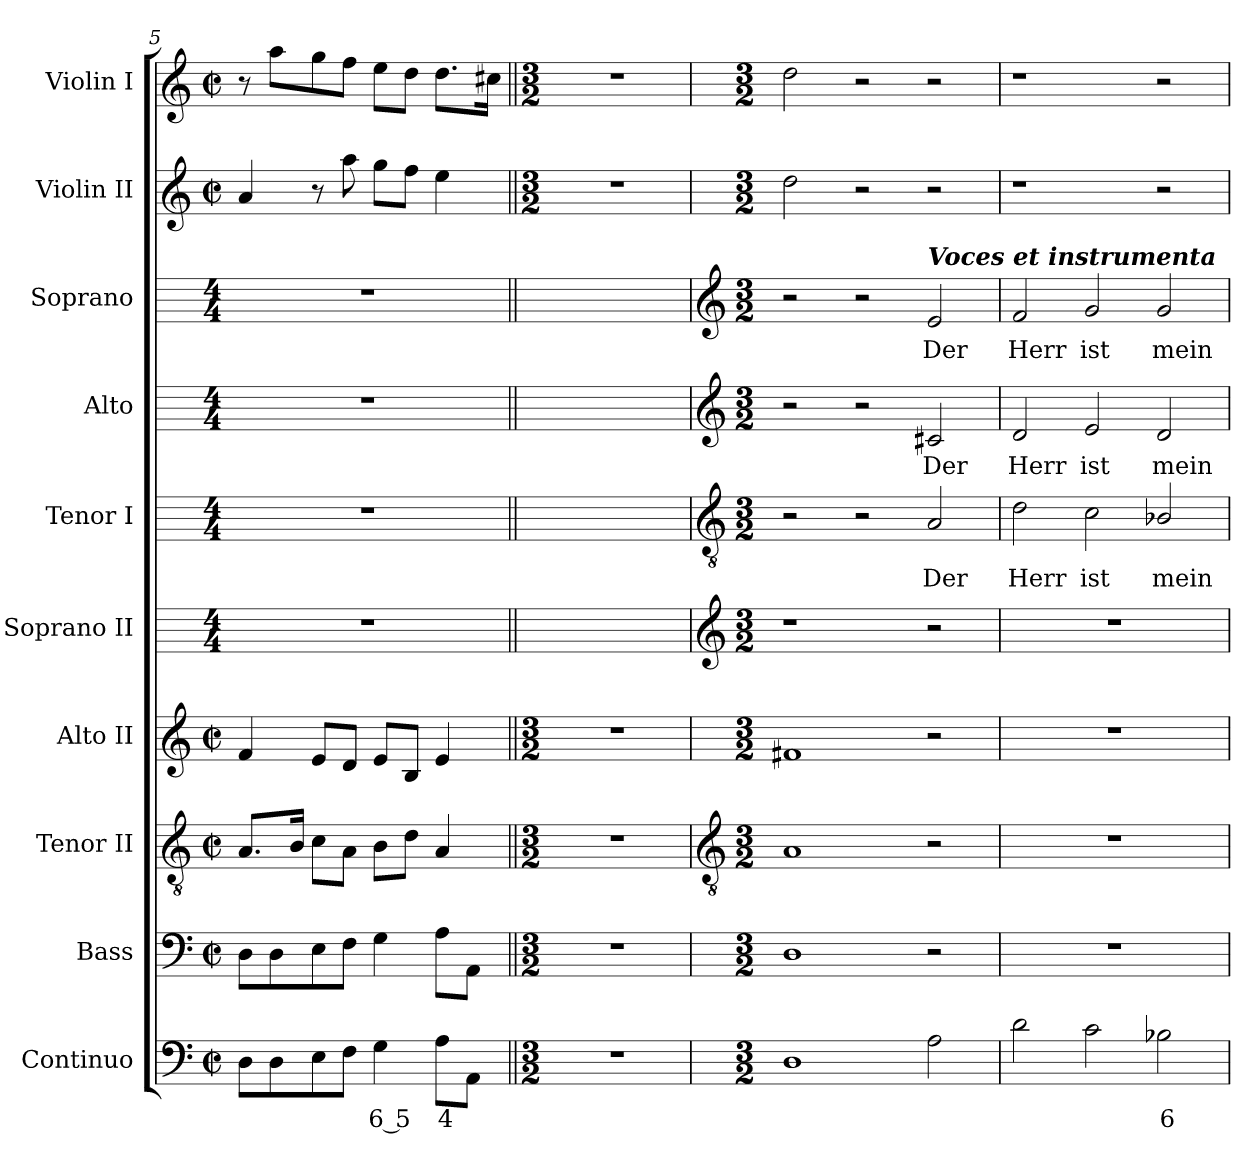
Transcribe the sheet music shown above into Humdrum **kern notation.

**kern	**text	**kern	**kern	**kern	**kern	**kern	**text	**kern	**text	**kern	**text	**kern	**kern
*part10	*part10	*part9	*part8	*part7	*part6	*part5	*part5	*part4	*part4	*part3	*part3	*part2	*part1
*staff10	*staff10	*staff9	*staff8	*staff7	*staff6	*staff5	*staff5	*staff4	*staff4	*staff3	*staff3	*staff2	*staff1
*I"Continuo	*	*I"Bass	*I"Tenor II	*I"Alto II	*I"Soprano II	*I"Tenor I	*	*I"Alto	*	*I"Soprano	*	*I"Violin II	*I"Violin I
*	*	*I'B	*I'T	*I'A	*I'S	*I'T	*	*I'A	*	*I'S	*	*I'Vln	*I'Vln
*clefF4	*	*clefF4	*clefGv2	*clefG2	*	*	*	*	*	*	*	*clefG2	*clefG2
*k[]	*	*k[]	*k[]	*k[]	*	*	*	*	*	*	*	*k[]	*k[]
*C:	*	*C:	*C:	*C:	*	*	*	*	*	*	*	*C:	*C:
*M2/2	*	*M2/2	*M2/2	*M2/2	*M4/4	*M4/4	*	*M4/4	*	*M4/4	*	*M2/2	*M2/2
*met(c|)	*	*met(c|)	*met(c|)	*met(c|)	*	*	*	*	*	*	*	*met(c|)	*met(c|)
=5	=5	=5	=5	=5	=5	=5	=5	=5	=5	=5	=5	=5	=5
8DL	.	8DL	8.AL	4f	1r	1r	.	1r	.	1r	.	4a	8r
8D	.	8D	.	.	.	.	.	.	.	.	.	.	8aaL
.	.	.	16BJ	.	.	.	.	.	.	.	.	.	.
8E	.	8E	8cL	8eL	.	.	.	.	.	.	.	8r	8gg
8FJ	.	8FJ	8AJ	8dJ	.	.	.	.	.	.	.	8aa	8ffJ
!	!LO:LY:b	!	!	!	!	!	!	!	!	!	!	!	!
4G	6 5	4G	8BL	8eL	.	.	.	.	.	.	.	8ggL	8eeL
.	.	.	8dJ	8BJ	.	.	.	.	.	.	.	8ffJ	8ddJ
!	!LO:LY:b	!	!	!	!	!	!	!	!	!	!	!	!
8AL	4	8AL	4A	4e	.	.	.	.	.	.	.	4ee	8.ddL
8AAJ	.	8AAJ	.	.	.	.	.	.	.	.	.	.	.
.	.	.	.	.	.	.	.	.	.	.	.	.	16cc#XJ
=6||	=6||	=6||	=6||	=6||	=6||	=6||	=6||	=6||	=6||	=6||	=6||	=6||	=6||
*M3/2	*	*M3/2	*M3/2	*M3/2	*	*	*	*	*	*	*	*M3/2	*M3/2
1.r	.	1.r	1.r	1.r	1.ryy	1.ryy	.	1.ryy	.	1.ryy	.	1.r	1.r
!!LO:LB:g=z
=7	=7	=7	=7	=7	=7	=7	=7	=7	=7	=7	=7	=7	=7
*	*	*	*clefGv2	*	*clefG2	*clefGv2	*	*clefG2	*	*clefG2	*	*	*
*	*	*	*	*	*k[]	*k[]	*	*k[]	*	*k[]	*	*	*
*	*	*	*	*	*C:	*C:	*	*C:	*	*C:	*	*	*
*M3/2	*	*M3/2	*M3/2	*M3/2	*M3/2	*M3/2	*	*M3/2	*	*M3/2	*	*M3/2	*M3/2
1D	.	1D	1A	1f#X	1r	2r	.	2r	.	2r	.	2dd	2dd
.	.	.	.	.	.	2r	.	2r	.	2r	.	2r	2r
!	!	!	!	!	!	!	!	!	!	!LO:TX:a:Bi:t=Voces et instrumenta	!	!	!
!	!	!	!	!	!	!	!LO:LY:b	!	!LO:LY:b	!	!LO:LY:b	!	!
2A	.	2r	2r	2r	2r	2A	Der	2c#X	Der	2e	Der	2r	2r
=8	=8	=8	=8	=8	=8	=8	=8	=8	=8	=8	=8	=8	=8
!	!	!LO:N:vis=1	!LO:N:vis=1	!LO:N:vis=1	!LO:N:vis=1	!	!LO:LY:b	!	!LO:LY:b	!	!LO:LY:b	!	!
2d	.	1.r	1.r	1.r	1.r	2d	Herr	2d	Herr	2f	Herr	1r	1r
!	!	!	!	!	!	!	!LO:LY:b	!	!LO:LY:b	!	!LO:LY:b	!	!
2c	.	.	.	.	.	2c	ist	2e	ist	2g	ist	.	.
!	!LO:LY:b	!	!	!	!	!	!LO:LY:b	!	!LO:LY:b	!	!LO:LY:b	!	!
2B-X	6	.	.	.	.	2B-X/	mein	2d	mein	2g	mein	2r	2r
=	=	=	=	=	=	=	=	=	=	=	=	=	=
*-	*-	*-	*-	*-	*-	*-	*-	*-	*-	*-	*-	*-	*-
